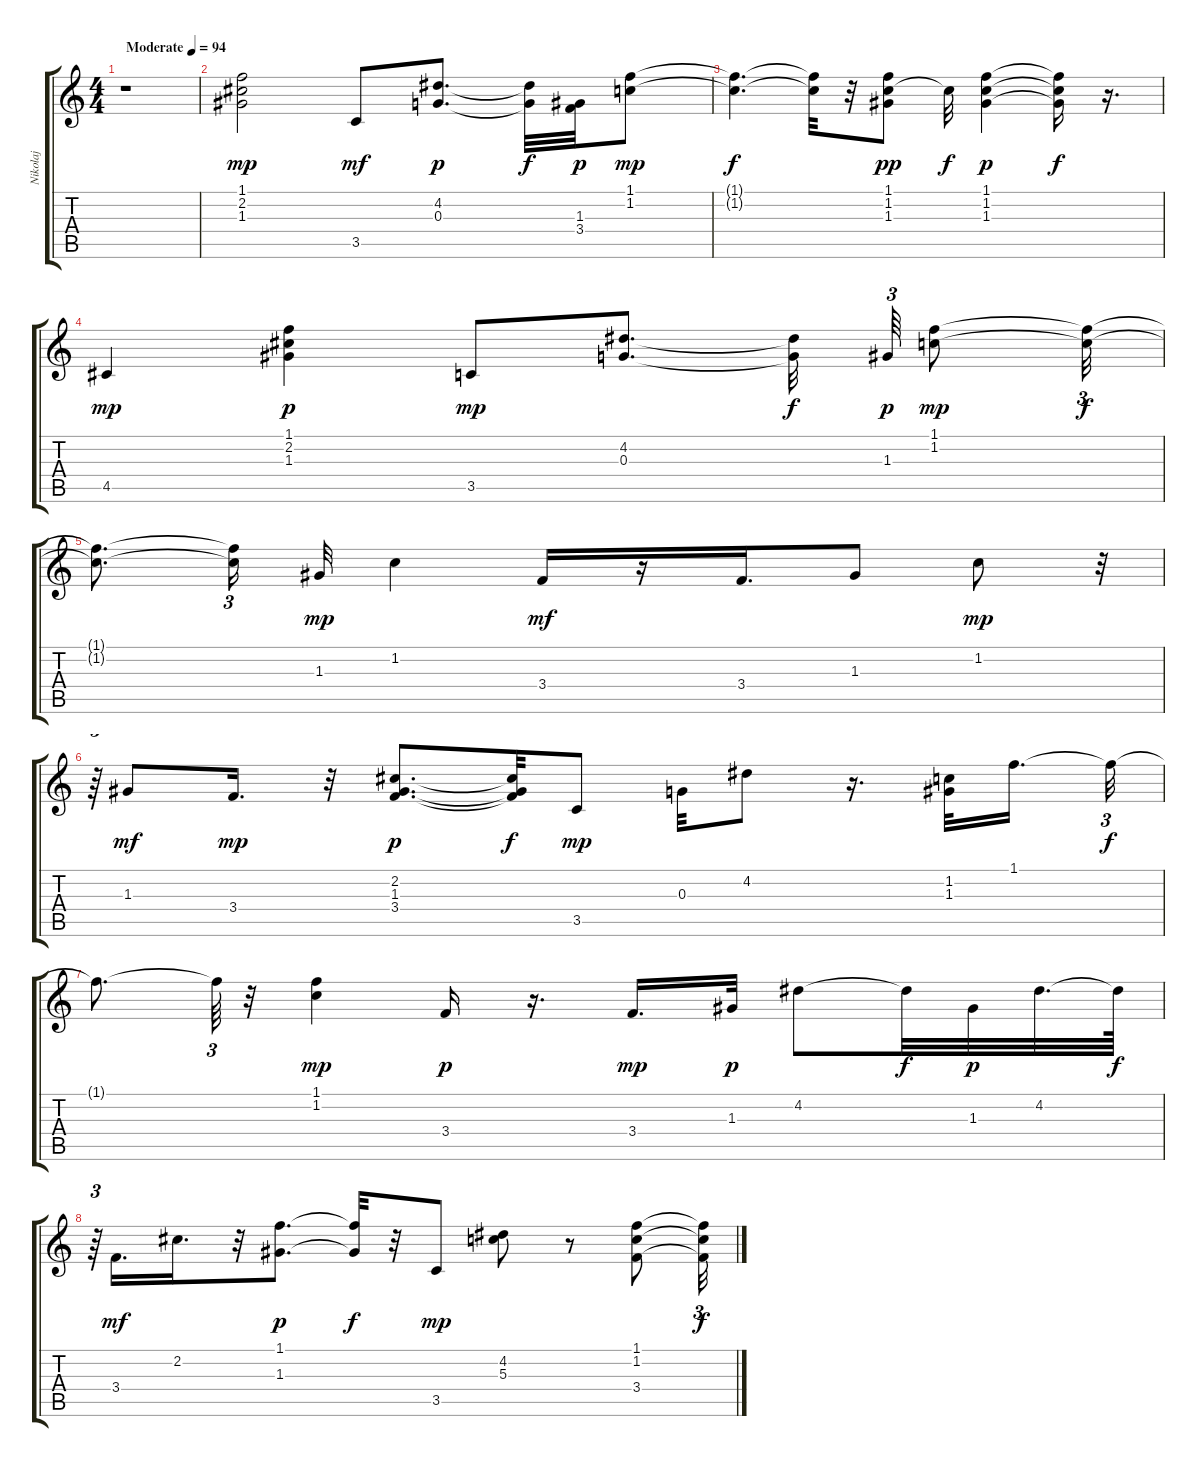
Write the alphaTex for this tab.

\track ("Nikolaj" "Nikolaj") {instrument acousticguitarsteel}
\staff {score tabs}
\tuning (E4 B3 G3 D3 A2 E2) {hide}
\ts (4 4)
\tempo (94 "Moderate")
\clef g2
\ks c
r.1{dy mp instrument acousticguitarsteel} |
(1.1 2.2 1.3).2 3.5.8{dy mf} (4.2 0.3).8{d dy p} (4.2{t} 0.3{t}).32{dy f} (1.3 3.4).32{dy p} (1.1 1.2).8{dy mp} |
(1.1{t} 1.2{t}).4{d dy f} (1.1{t} 1.2{t}).32 r.32 (1.1 1.2 1.3).8{dy pp} 1.2{t}.32{dy f} (1.1 1.2 1.3).4{dy p} (1.1{t} 1.2{t} 1.3{t}).16{dy f} r.16{d} |
4.5.4{dy mp} (1.1 2.2 1.3).4{dy p} 3.5.8{dy mp} (4.2 0.3).8{d} (4.2{t} 0.3{t}).32{dy f beam splitsecondary} 1.3.64{tu (3 2) dy p} (1.1 1.2).8{dy mp} (1.1{t} 1.2{t}).32{tu (3 2) dy f} |
(1.1{t} 1.2{t}).8{d} (1.1{t} 1.2{t}).16{tu (3 2)} 1.3.32{dy mp} 1.2.4 3.4.16{dy mf} r.16 3.4.16{d} 1.3.8 1.2.8{dy mp} r.32{tu (3 2)} |
r.64{tu (3 2)} 1.3.8{dy mf} 3.4.16{d dy mp} r.32 (2.2 1.3 3.4).8{d dy p} (2.2{t} 1.3{t} 3.4{t}).32{dy f} 3.5.8{dy mp} 0.3.32 4.2.8 r.16{d} (1.2 1.3).32 1.1.16{d beam splitsecondary} 1.1{t}.32{tu (3 2) dy f} |
1.1{t}.8{d} 1.1{t}.64{tu (3 2)} r.32 (1.1 1.2).4{dy mp} 3.4.16{dy p} r.16{d} 3.4.16{d dy mp} 1.3.32{dy p} 4.2.8 4.2{t}.32{dy f} 1.3.32{dy p} 4.2.32{d} 4.2{t}.64{dy f} |
r.64{tu (3 2)} 3.4.16{d dy mf} 2.2.16{d} r.32 (1.1 1.3).8{d dy p} (1.1{t} 1.3{t}).32{dy f} r.32 3.5.8{dy mp} (4.2 5.3).8 r.8 (1.1 1.2 3.4).8 (1.1{t} 1.2{t} 3.4{t}).32{tu (3 2) dy f}
